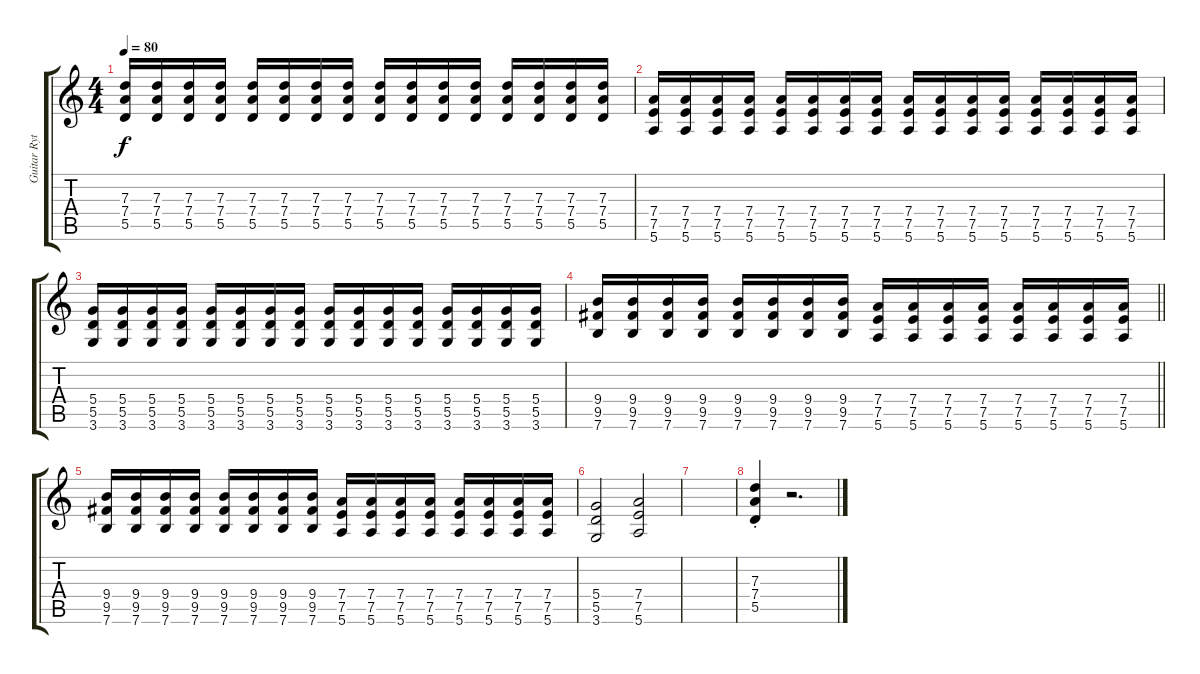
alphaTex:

\track ("Guitar Rythm - Kevin" "Guitar Ryt") {instrument overdrivenguitar}
\staff {score tabs}
\tuning (E4 B3 G3 D3 A2 E2) {hide}
\ts (4 4)
\tempo 80
\clef g2
\ks c
(7.3 7.4 5.5).16{dy f} (7.3 7.4 5.5).16 (7.3 7.4 5.5).16 (7.3 7.4 5.5).16 (7.3 7.4 5.5).16 (7.3 7.4 5.5).16 (7.3 7.4 5.5).16 (7.3 7.4 5.5).16 (7.3 7.4 5.5).16 (7.3 7.4 5.5).16 (7.3 7.4 5.5).16 (7.3 7.4 5.5).16 (7.3 7.4 5.5).16 (7.3 7.4 5.5).16 (7.3 7.4 5.5).16 (7.3 7.4 5.5).16 |
(7.4 7.5 5.6).16 (7.4 7.5 5.6).16 (7.4 7.5 5.6).16 (7.4 7.5 5.6).16 (7.4 7.5 5.6).16 (7.4 7.5 5.6).16 (7.4 7.5 5.6).16 (7.4 7.5 5.6).16 (7.4 7.5 5.6).16 (7.4 7.5 5.6).16 (7.4 7.5 5.6).16 (7.4 7.5 5.6).16 (7.4 7.5 5.6).16 (7.4 7.5 5.6).16 (7.4 7.5 5.6).16 (7.4 7.5 5.6).16 |
(5.4 5.5 3.6).16 (5.4 5.5 3.6).16 (5.4 5.5 3.6).16 (5.4 5.5 3.6).16 (5.4 5.5 3.6).16 (5.4 5.5 3.6).16 (5.4 5.5 3.6).16 (5.4 5.5 3.6).16 (5.4 5.5 3.6).16 (5.4 5.5 3.6).16 (5.4 5.5 3.6).16 (5.4 5.5 3.6).16 (5.4 5.5 3.6).16 (5.4 5.5 3.6).16 (5.4 5.5 3.6).16 (5.4 5.5 3.6).16 |
\barLineRight lightlight
(9.4 9.5 7.6).16 (9.4 9.5 7.6).16 (9.4 9.5 7.6).16 (9.4 9.5 7.6).16 (9.4 9.5 7.6).16 (9.4 9.5 7.6).16 (9.4 9.5 7.6).16 (9.4 9.5 7.6).16 (7.4 7.5 5.6).16 (7.4 7.5 5.6).16 (7.4 7.5 5.6).16 (7.4 7.5 5.6).16 (7.4 7.5 5.6).16 (7.4 7.5 5.6).16 (7.4 7.5 5.6).16 (7.4 7.5 5.6).16 |
(9.4 9.5 7.6).16 (9.4 9.5 7.6).16 (9.4 9.5 7.6).16 (9.4 9.5 7.6).16 (9.4 9.5 7.6).16 (9.4 9.5 7.6).16 (9.4 9.5 7.6).16 (9.4 9.5 7.6).16 (7.4 7.5 5.6).16 (7.4 7.5 5.6).16 (7.4 7.5 5.6).16 (7.4 7.5 5.6).16 (7.4 7.5 5.6).16 (7.4 7.5 5.6).16 (7.4 7.5 5.6).16 (7.4 7.5 5.6).16 |
(5.4 5.5 3.6).2 (7.4 7.5 5.6).2 |
|
(7.3{st} 7.4{st} 5.5{st}).4 r.2{d}
